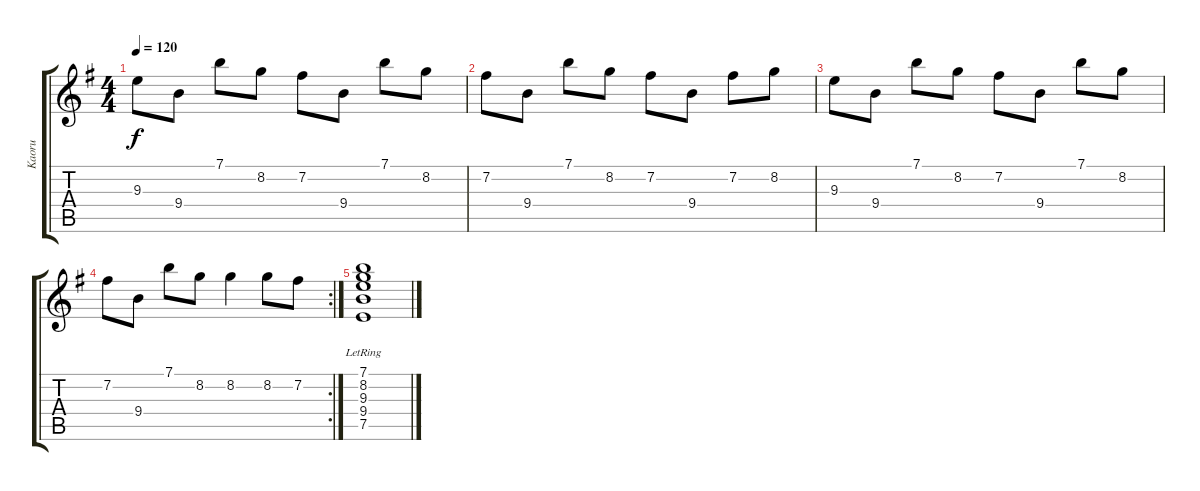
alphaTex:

\track ("Kaoru" "Kaoru") {instrument distortionguitar}
\staff {score tabs}
\tuning (E4 B3 G3 D3 A2 E2) {hide}
\ts (4 4)
\tempo 120
\clef g2
\ks g
9.3.8{dy f} 9.4.8 7.1.8 8.2.8 7.2.8 9.4.8 7.1.8 8.2.8 |
7.2.8 9.4.8 7.1.8 8.2.8 7.2.8 9.4.8 7.2.8 8.2.8 |
9.3.8 9.4.8 7.1.8 8.2.8 7.2.8 9.4.8 7.1.8 8.2.8 |
\rc 2
7.2.8 9.4.8 7.1.8 8.2.8 8.2.4 8.2.8 7.2.8 |
(7.1 8.2 9.3 9.4{lr} 7.5).1
